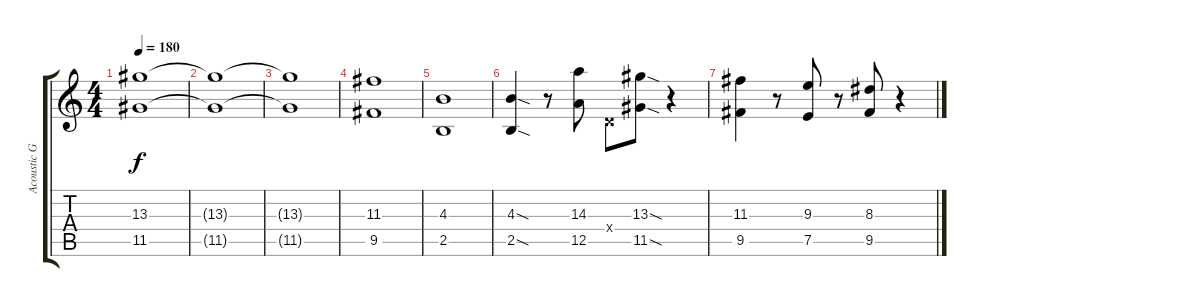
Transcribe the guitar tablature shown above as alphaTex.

\track ("Acoustic Guitar" "Acoustic G") {instrument acousticguitarsteel}
\staff {score tabs}
\tuning (E4 B3 G3 D3 A2 E2) {hide}
\ts (4 4)
\tempo 180
\clef g2
\ks c
(13.3{t} 11.5{t}).1{dy f} |
(13.3{t} 11.5{t}).1 |
(13.3{t} 11.5{t}).1 |
(11.3 9.5).1 |
(4.3 2.5).1 |
(4.3{sod} 2.5{sod}).4 r.8 (14.3 12.5).8 0.4{x}.8 (13.3{sod} 11.5{sod}).8 r.4 |
(11.3 9.5).4 r.8 (9.3 7.5).8 r.8 (8.3 9.5).8 r.4
